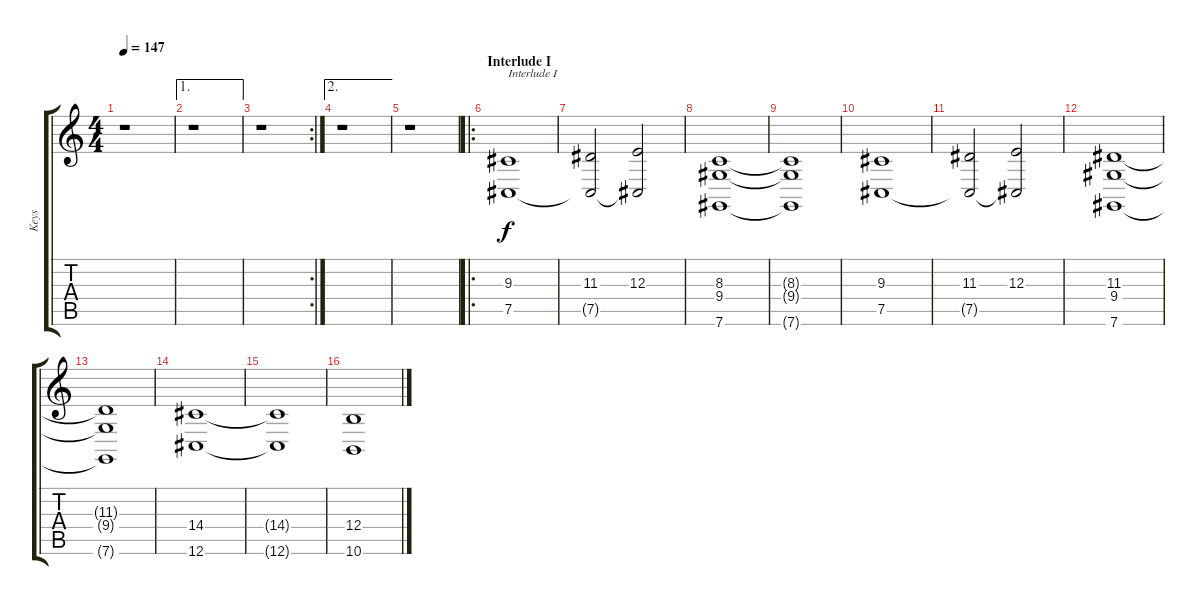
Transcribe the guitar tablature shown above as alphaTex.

\track ("Keys" "Keys") {instrument stringensemble1}
\staff {score tabs}
\tuning (Db4 Ab3 E3 B2 Gb2 Db2) {hide}
\ts (4 4)
\tempo 147
\clef g2
\ks c
r.1{dy f} |
\ae 1
r.1 |
\rc 2
r.1 |
\ae 2
r.1 |
r.1 |
\ro
\section ("" "Interlude I")
(9.3 7.5).1{txt "Interlude I"} |
(11.3 7.5{t}).2 (12.3 7.5{t}).2 |
(8.3 9.4 7.6).1 |
(8.3{t} 9.4{t} 7.6{t}).1 |
(9.3 7.5).1 |
(11.3 7.5{t}).2 (12.3 7.5{t}).2 |
(11.3 9.4 7.6).1 |
(11.3{t} 9.4{t} 7.6{t}).1 |
(14.4 12.6).1 |
(14.4{t} 12.6{t}).1 |
(12.4 10.6).1
